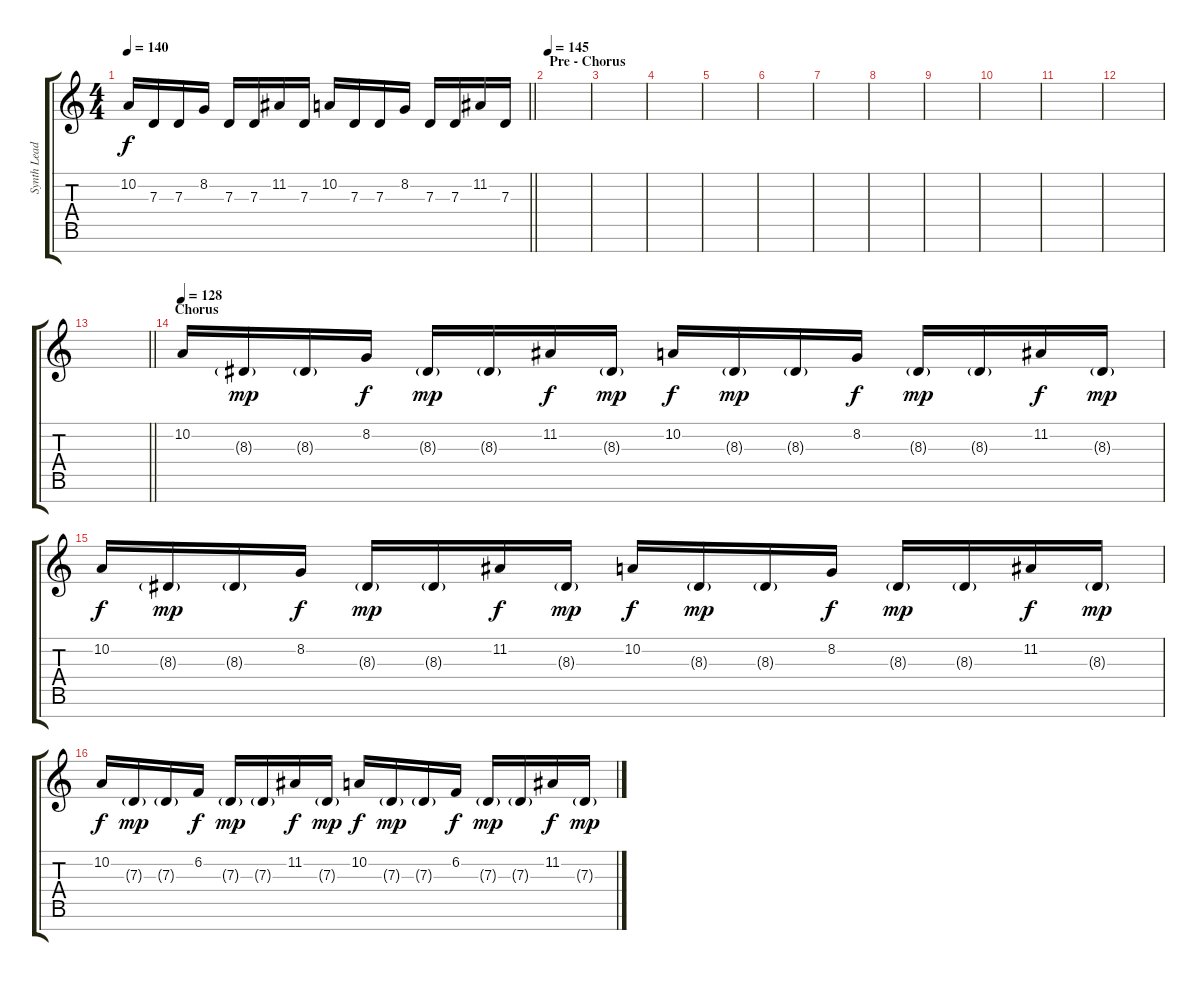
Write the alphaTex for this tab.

\track ("Synth Leads" "Synth Lead") {instrument lead1square}
\staff {score tabs}
\tuning (E4 B3 G3 D3 A2 E2 B1) {hide}
\ts (4 4)
\tempo 140
\clef g2
\barLineRight lightlight
\ks c
10.2.16{dy f} 7.3.16 7.3.16 8.2.16 7.3.16 7.3.16 11.2.16 7.3.16 10.2.16 7.3.16 7.3.16 8.2.16 7.3.16 7.3.16 11.2.16 7.3.16 |
\section ("" "Pre - Chorus")
\tempo 145
|
|
|
|
|
|
|
|
|
|
|
\barLineRight lightlight
|
\section ("" "Chorus")
\tempo 128
10.2.16{instrument acousticgrandpiano} 8.3{g}.16{dy mp} 8.3{g}.16 8.2.16{dy f} 8.3{g}.16{dy mp} 8.3{g}.16 11.2.16{dy f} 8.3{g}.16{dy mp} 10.2.16{dy f} 8.3{g}.16{dy mp} 8.3{g}.16 8.2.16{dy f} 8.3{g}.16{dy mp} 8.3{g}.16 11.2.16{dy f} 8.3{g}.16{dy mp} |
10.2.16{dy f} 8.3{g}.16{dy mp} 8.3{g}.16 8.2.16{dy f} 8.3{g}.16{dy mp} 8.3{g}.16 11.2.16{dy f} 8.3{g}.16{dy mp} 10.2.16{dy f} 8.3{g}.16{dy mp} 8.3{g}.16 8.2.16{dy f} 8.3{g}.16{dy mp} 8.3{g}.16 11.2.16{dy f} 8.3{g}.16{dy mp} |
10.2.16{dy f} 7.3{g}.16{dy mp} 7.3{g}.16 6.2.16{dy f} 7.3{g}.16{dy mp} 7.3{g}.16 11.2.16{dy f} 7.3{g}.16{dy mp} 10.2.16{dy f} 7.3{g}.16{dy mp} 7.3{g}.16 6.2.16{dy f} 7.3{g}.16{dy mp} 7.3{g}.16 11.2.16{dy f} 7.3{g}.16{dy mp}
